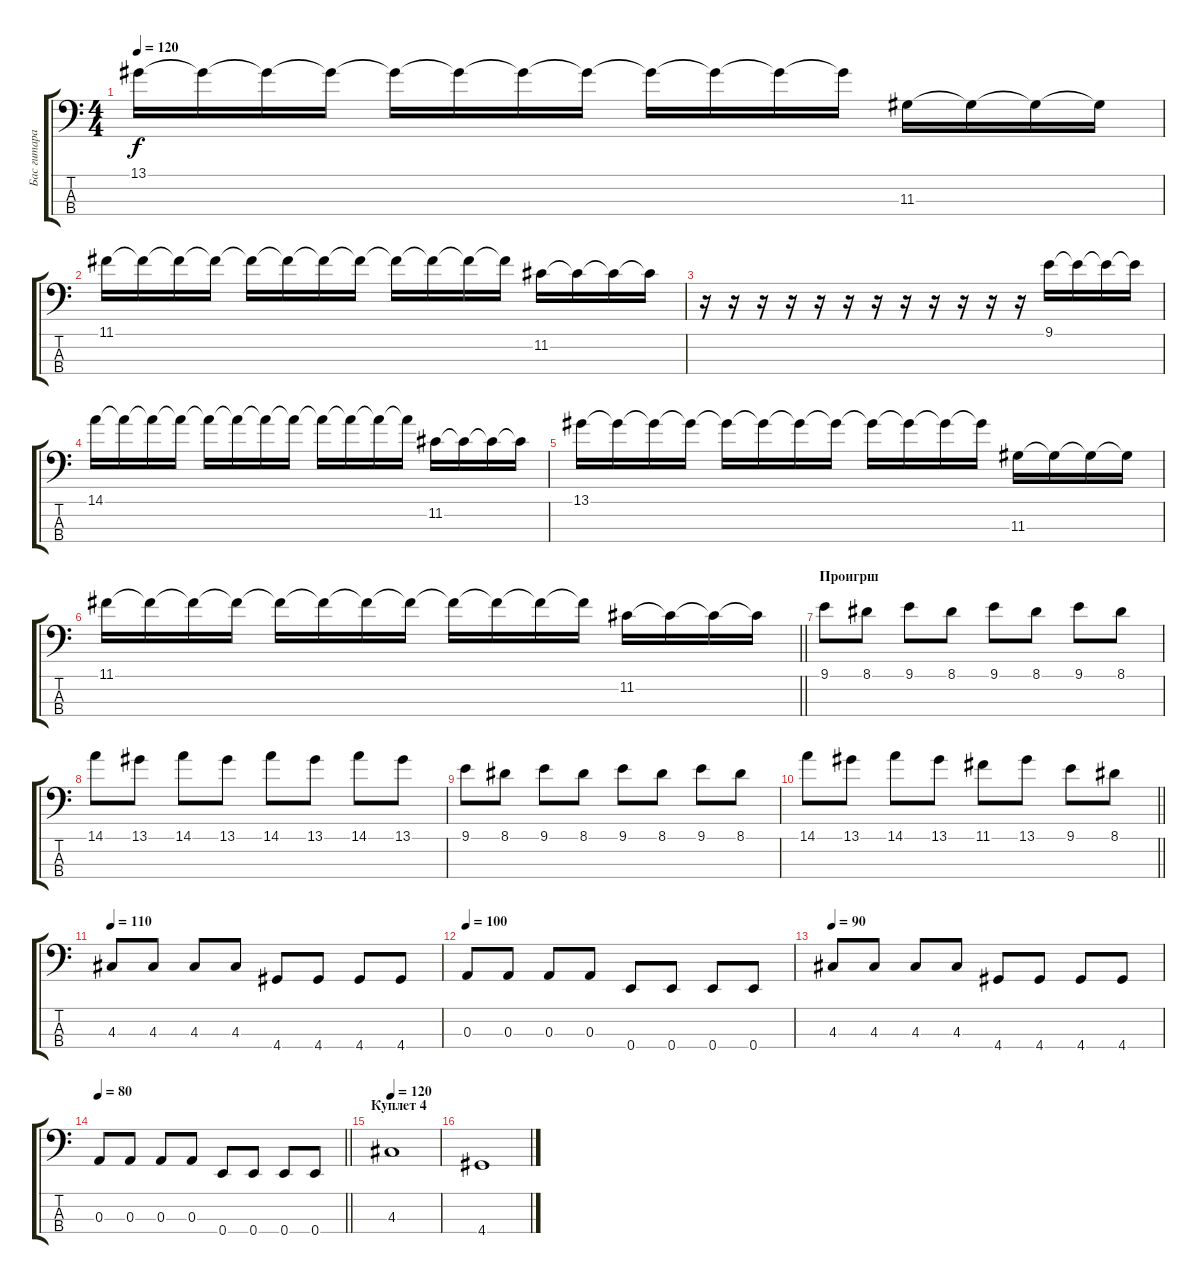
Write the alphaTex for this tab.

\track ("Бас гитара" "Бас гитара") {instrument electricbassfinger}
\staff {score tabs}
\tuning (G2 D2 A1 E1) {hide}
\ts (4 4)
\tempo 120
\clef f4
\ks c
13.1.16{dy f} 13.1{t}.16 13.1{t}.16 13.1{t}.16 13.1{t}.16 13.1{t}.16 13.1{t}.16 13.1{t}.16 13.1{t}.16 13.1{t}.16 13.1{t}.16 13.1{t}.16 11.3.16 11.3{t}.16 11.3{t}.16 11.3{t}.16 |
11.1.16 11.1{t}.16 11.1{t}.16 11.1{t}.16 11.1{t}.16 11.1{t}.16 11.1{t}.16 11.1{t}.16 11.1{t}.16 11.1{t}.16 11.1{t}.16 11.1{t}.16 11.2.16 11.2{t}.16 11.2{t}.16 11.2{t}.16 |
r.16 r.16 r.16 r.16 r.16 r.16 r.16 r.16 r.16 r.16 r.16 r.16 9.1.16 9.1{t}.16 9.1{t}.16 9.1{t}.16 |
14.1.16 14.1{t}.16 14.1{t}.16 14.1{t}.16 14.1{t}.16 14.1{t}.16 14.1{t}.16 14.1{t}.16 14.1{t}.16 14.1{t}.16 14.1{t}.16 14.1{t}.16 11.2.16 11.2{t}.16 11.2{t}.16 11.2{t}.16 |
13.1.16 13.1{t}.16 13.1{t}.16 13.1{t}.16 13.1{t}.16 13.1{t}.16 13.1{t}.16 13.1{t}.16 13.1{t}.16 13.1{t}.16 13.1{t}.16 13.1{t}.16 11.3.16 11.3{t}.16 11.3{t}.16 11.3{t}.16 |
\barLineRight lightlight
11.1.16 11.1{t}.16 11.1{t}.16 11.1{t}.16 11.1{t}.16 11.1{t}.16 11.1{t}.16 11.1{t}.16 11.1{t}.16 11.1{t}.16 11.1{t}.16 11.1{t}.16 11.2.16 11.2{t}.16 11.2{t}.16 11.2{t}.16 |
\section ("" "Проигрш")
9.1.8 8.1.8 9.1.8 8.1.8 9.1.8 8.1.8 9.1.8 8.1.8 |
14.1.8 13.1.8 14.1.8 13.1.8 14.1.8 13.1.8 14.1.8 13.1.8 |
9.1.8 8.1.8 9.1.8 8.1.8 9.1.8 8.1.8 9.1.8 8.1.8 |
\barLineRight lightlight
14.1.8 13.1.8 14.1.8 13.1.8 11.1.8 13.1.8 9.1.8 8.1.8 |
\tempo 110
4.3.8 4.3.8 4.3.8 4.3.8 4.4.8 4.4.8 4.4.8 4.4.8 |
\tempo 100
0.3.8 0.3.8 0.3.8 0.3.8 0.4.8 0.4.8 0.4.8 0.4.8 |
\tempo 90
4.3.8 4.3.8 4.3.8 4.3.8 4.4.8 4.4.8 4.4.8 4.4.8 |
\tempo 80
\barLineRight lightlight
0.3.8 0.3.8 0.3.8 0.3.8 0.4.8 0.4.8 0.4.8 0.4.8 |
\section ("" "Куплет 4")
\tempo 120
4.3.1 |
4.4.1
